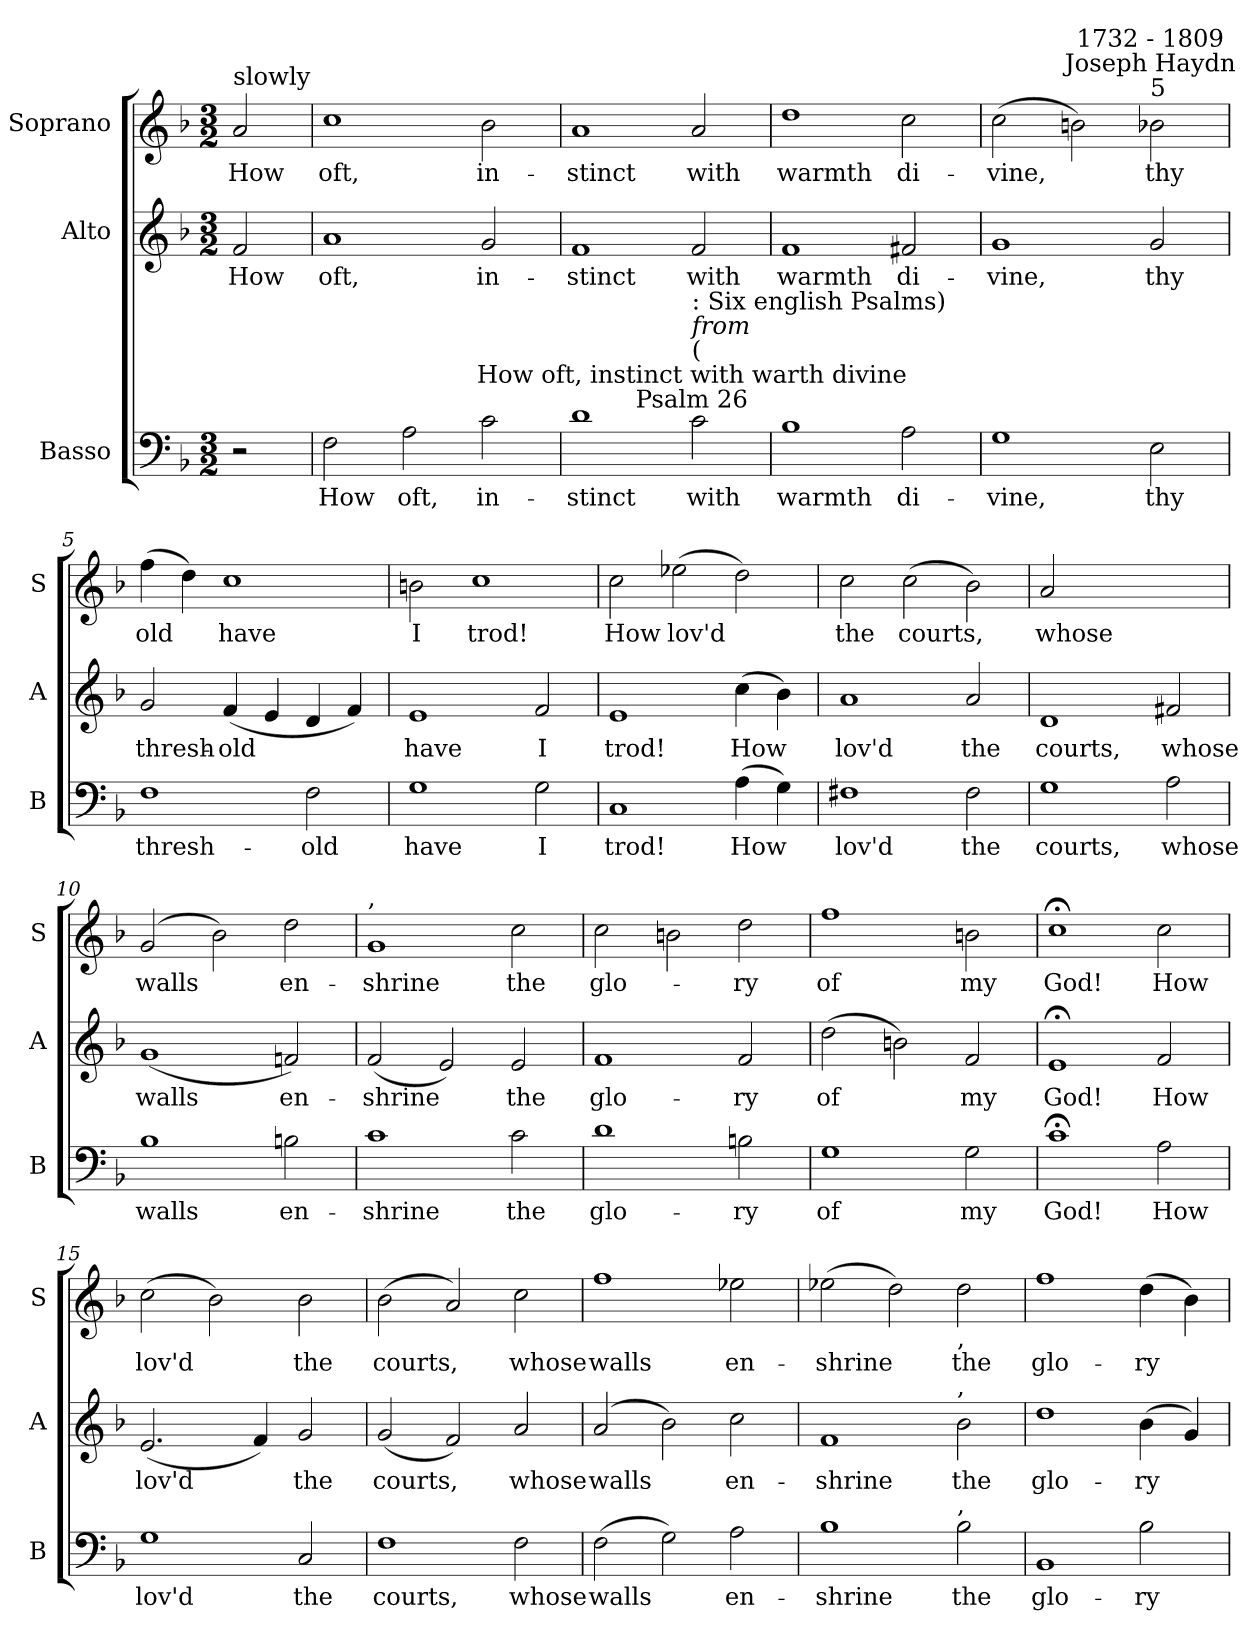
**kern	**text	**kern	**text	**kern	**text
*part3	*part3	*part2	*part2	*part1	*part1
*staff3	*staff3	*staff2	*staff2	*staff1	*staff1
*I"Basso	*	*I"Alto	*	*I"Soprano	*
*I'B	*	*I'A	*	*I'S	*
*clefF4	*	*clefG2	*	*clefG2	*
*k[b-]	*	*k[b-]	*	*k[b-]	*
*F:	*	*F:	*	*F:	*
*M3/2	*	*M3/2	*	*M3/2	*
=	=	=	=	=	=
!	!	!	!	!LO:TX:a:t=slowly	!
!	!	!	!LO:LY:b	!	!LO:LY:b
2r	.	2f	How	2a	How
=1	=1	=1	=1	=1	=1
!	!LO:LY:b	!	!LO:LY:b	!	!LO:LY:b
2F	How	1a	oft,	1cc	oft,
!	!LO:LY:b	!	!	!	!
2A	oft,	.	.	.	.
!	!LO:LY:b	!	!LO:LY:b	!	!LO:LY:b
2c	in-	2g	in-	2b-	in-
=2	=2	=2	=2	=2	=2
!	!LO:LY:b	!	!LO:LY:b	!	!LO:LY:b
1d	-stinct	1f	-stinct	1a	-stinct
!LO:TX:a:cj:t=Psalm 26	!	!	!	!	!
!LO:TX:a:cj:t=How oft, instinct with warth divine	!	!	!	!	!
!LO:TX:a:t=(	!	!	!	!	!
!LO:TX:a:i:t=from	!	!	!	!	!
!LO:TX:a:t=&colon; Six english Psalms)	!	!	!	!	!
!	!LO:LY:b	!	!LO:LY:b	!	!LO:LY:b
2c	with	2f	with	2a	with
=3	=3	=3	=3	=3	=3
!	!LO:LY:b	!	!LO:LY:b	!	!LO:LY:b
1B-	warmth	1f	warmth	1dd	warmth
!	!LO:LY:b	!	!LO:LY:b	!	!LO:LY:b
2A	di-	2f#X	di-	2cc	di-
=4	=4	=4	=4	=4	=4
!	!LO:LY:b	!	!LO:LY:b	!	!LO:LY:b
1G	-vine,	1g	-vine,	(>2cc	-vine,
.	.	.	.	2bn)	.
!	!	!	!	!LO:TX:a:t=5	!
!	!	!	!	!LO:TX:a:cj:t=Joseph Haydn	!
!	!	!	!	!LO:TX:a:cj:t=1732 - 1809	!
!	!LO:LY:b	!	!LO:LY:b	!	!LO:LY:b
2E	thy	2g	thy	2b-X	thy
!!LO:LB:g=z
=5	=5	=5	=5	=5	=5
!	!LO:LY:b	!	!LO:LY:b	!	!LO:LY:b
1F	thresh-	2g	thresh-	(>4ff	old
.	.	.	.	4dd)	.
!	!	!	!LO:LY:b	!	!LO:LY:b
.	.	(<4f	-old	1cc	have
.	.	4e	.	.	.
!	!LO:LY:b	!	!	!	!
2F	-old	4d	.	.	.
.	.	4f)	.	.	.
=6	=6	=6	=6	=6	=6
!	!LO:LY:b	!	!LO:LY:b	!	!LO:LY:b
1G	have	1e	have	2bn	I
!	!	!	!	!	!LO:LY:b
.	.	.	.	1cc	trod!
!	!LO:LY:b	!	!LO:LY:b	!	!
2G	I	2f	I	.	.
=7	=7	=7	=7	=7	=7
!	!LO:LY:b	!	!LO:LY:b	!	!LO:LY:b
1C	trod!	1e	trod!	2cc	How
!	!	!	!	!	!LO:LY:b
.	.	.	.	(>2ee-X	lov'd
!	!LO:LY:b	!	!LO:LY:b	!	!
(>4A	How	(>4cc	How	2dd)	.
4G)	.	4b-)	.	.	.
=8	=8	=8	=8	=8	=8
!	!LO:LY:b	!	!LO:LY:b	!	!LO:LY:b
1F#X	lov'd	1a	lov'd	2cc	the
!	!	!	!	!	!LO:LY:b
.	.	.	.	(>2cc	courts,
!	!LO:LY:b	!	!LO:LY:b	!	!
2F#	the	2a	the	2b-)	.
=9	=9	=9	=9	=9	=9
!	!LO:LY:b	!	!LO:LY:b	!	!LO:LY:b
1G	courts,	1d	courts,	2a	whose
.	.	.	.	1ryy	.
!	!LO:LY:b	!	!LO:LY:b	!	!
2A	whose	2f#X	whose	.	.
!!LO:LB:g=z
=10	=10	=10	=10	=10	=10
!	!LO:LY:b	!	!LO:LY:b	!	!LO:LY:b
1B-	walls	(>1g	walls	(>2g	walls
.	.	.	.	2b-)	.
!	!LO:LY:b	!	!LO:LY:b	!	!LO:LY:b
2Bn	en-	2fn)	en-	2dd	en-
=11	=11	=11	=11	=11	=11
!	!	!	!	!LO:TX:a:t=,	!
!	!LO:LY:b	!	!LO:LY:b	!	!LO:LY:b
1c	-shrine	(<2f	-shrine	1g	-shrine
.	.	2e)	.	.	.
!	!LO:LY:b	!	!LO:LY:b	!	!LO:LY:b
2c	the	2e	the	2cc	the
=12	=12	=12	=12	=12	=12
!	!LO:LY:b	!	!LO:LY:b	!	!LO:LY:b
1d	glo-	1f	glo-	2cc	glo-
.	.	.	.	2bn	.
!	!LO:LY:b	!	!LO:LY:b	!	!LO:LY:b
2Bn	-ry	2f	-ry	2dd	-ry
=13	=13	=13	=13	=13	=13
!	!LO:LY:b	!	!LO:LY:b	!	!LO:LY:b
1G	of	(>2dd	of	1ff	of
.	.	2bn)	.	.	.
!	!LO:LY:b	!	!LO:LY:b	!	!LO:LY:b
2G	my	2f	my	2bn	my
=14	=14	=14	=14	=14	=14
!	!LO:LY:b	!	!LO:LY:b	!	!LO:LY:b
1c;<	God!	1e;<	God!	1cc;<	God!
!	!LO:LY:b	!	!LO:LY:b	!	!LO:LY:b
2A	How	2f	How	2cc	How
!!LO:LB:g=z
=15	=15	=15	=15	=15	=15
!	!LO:LY:b	!	!LO:LY:b	!	!LO:LY:b
1G	lov'd	(<2.e	lov'd	(>2cc	lov'd
.	.	.	.	2b-)	.
.	.	4f)	.	.	.
!	!LO:LY:b	!	!LO:LY:b	!	!LO:LY:b
2C	the	2g	the	2b-	the
=16	=16	=16	=16	=16	=16
!	!LO:LY:b	!	!LO:LY:b	!	!LO:LY:b
1F	courts,	(<2g	courts,	(>2b-	courts,
.	.	2f)	.	2a)	.
!	!LO:LY:b	!	!LO:LY:b	!	!LO:LY:b
2F	whose	2a	whose	2cc	whose
=17	=17	=17	=17	=17	=17
!	!LO:LY:b	!	!LO:LY:b	!	!LO:LY:b
(>2F	walls	(>2a	walls	1ff	walls
2G)	.	2b-)	.	.	.
!	!LO:LY:b	!	!LO:LY:b	!	!LO:LY:b
2A	en-	2cc	en-	2ee-X	en-
=18	=18	=18	=18	=18	=18
!	!LO:LY:b	!	!LO:LY:b	!	!LO:LY:b
1B-	-shrine	1f	-shrine	(>2ee-X	-shrine
.	.	.	.	2dd)	.
!	!	!	!	!LO:TX:b:t=,	!
!	!	!LO:TX:a:t=,	!	!	!
!LO:TX:a:t=,	!	!	!	!	!
!	!LO:LY:b	!	!LO:LY:b	!	!LO:LY:b
2B-	the	2b-	the	2dd	the
=19	=19	=19	=19	=19	=19
!	!LO:LY:b	!	!LO:LY:b	!	!LO:LY:b
1BB-	glo-	1dd	glo-	1ff	glo-
!	!LO:LY:b	!	!LO:LY:b	!	!LO:LY:b
2B-	-ry	(<4b-	-ry	(>4dd	-ry
.	.	4g)	.	4b-)	.
=	=	=	=	=	=
*-	*-	*-	*-	*-	*-
